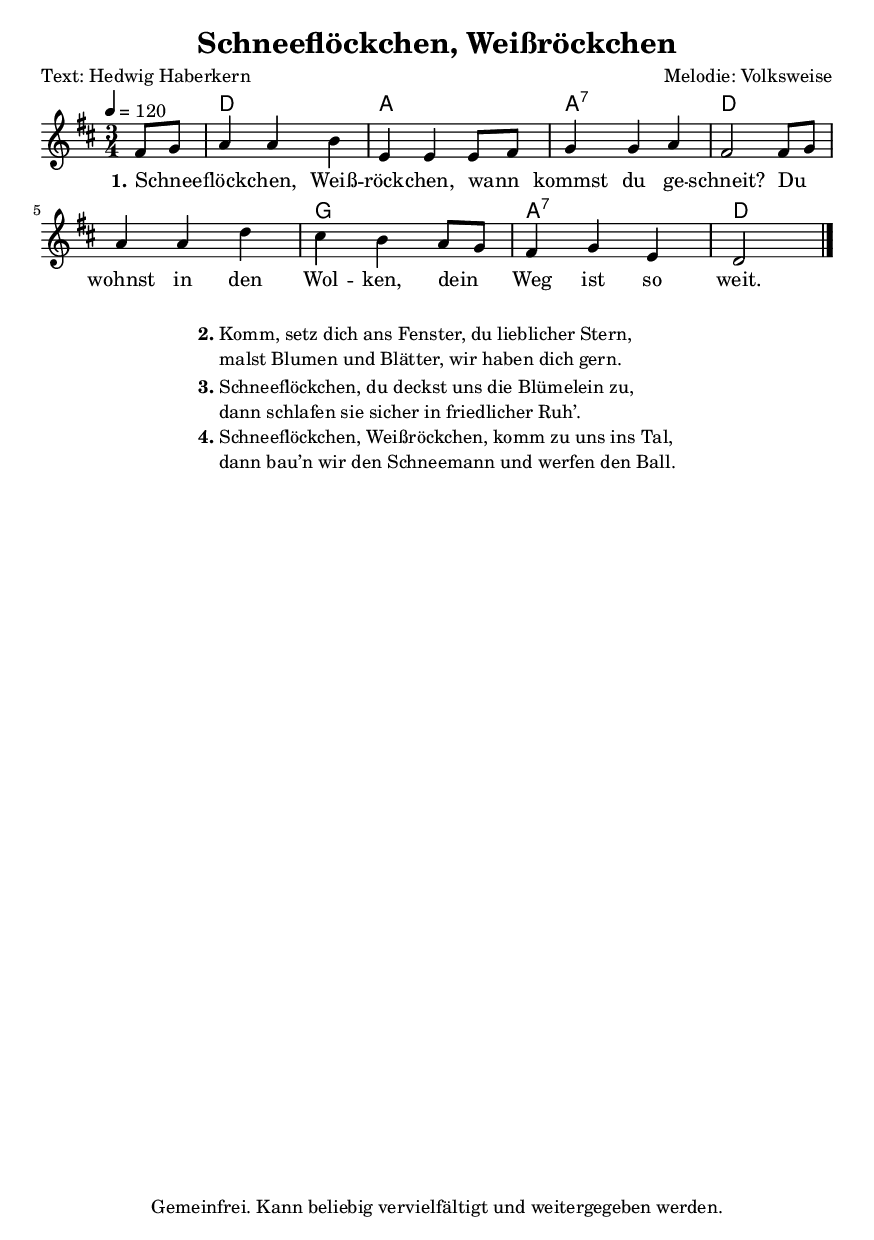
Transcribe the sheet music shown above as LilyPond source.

\version "2.12.3"

\include "default.ly"
\header {
  title = "Schneeflöckchen, Weißröckchen"
  composer = "Melodie: Volksweise"
  poet = "Text: Hedwig Haberkern "
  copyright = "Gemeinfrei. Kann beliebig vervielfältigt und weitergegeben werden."
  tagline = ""
id="ef8ecc3370af84dcc36af9e930d857eaa89950d1"
}

#(set-global-staff-size 16)

akkordea = \chordmode {
  s4 d2. a2. a2.:7 d2. s2. g2. a2.:7 d2
}


strophe = \relative c' {
  \partial 4 fis8 [g8] |
  a4 a b | e, e e8 [fis8] | g4 g a | fis2  fis8 [g8] |
  a4 a d | cis b a8 [g8] | fis 4 g e | \partial 2 d2 \bar "|."
}

text = \lyricmode {
  \set stanza = "1."
  Schnee -- flöck -- "chen," Weiß -- röck -- "chen,"
  wann kommst du ge -- "schneit?"
  Du wohnst in den Wol -- "ken," dein Weg ist so "weit."
}

\score {
  <<
    \new ChordNames { \akkordea }
    \new Voice = "Lied" {
      \autoBeamOff
      \clef "treble"
      \time 3/4
      \key d\major
      \tempo 4 = 120
      \strophe
    }
    \new Lyrics \lyricsto "Lied" { \text}
  >>
  \layout {}
  \midi {}
}

 \markup {
   \fill-line {
     \column {
       \line {
         \bold "2."
         \column {
           "Komm, setz dich ans Fenster, du lieblicher Stern,"
           "malst Blumen und Blätter, wir haben dich gern."
         }
       }
       \hspace #0.1
       \line {
         \bold "3."
         \column {
           "Schneeflöckchen, du deckst uns die Blümelein zu,"
           "dann schlafen sie sicher in friedlicher Ruh’."
         }
       }
       \hspace #0.1
       \line {
         \bold "4."
         \column {
           "Schneeflöckchen, Weißröckchen, komm zu uns ins Tal,"
           "dann bau’n wir den Schneemann und werfen den Ball."
         }
       }
     }
   }
 }

 % some settings % vim: sw=2 et
